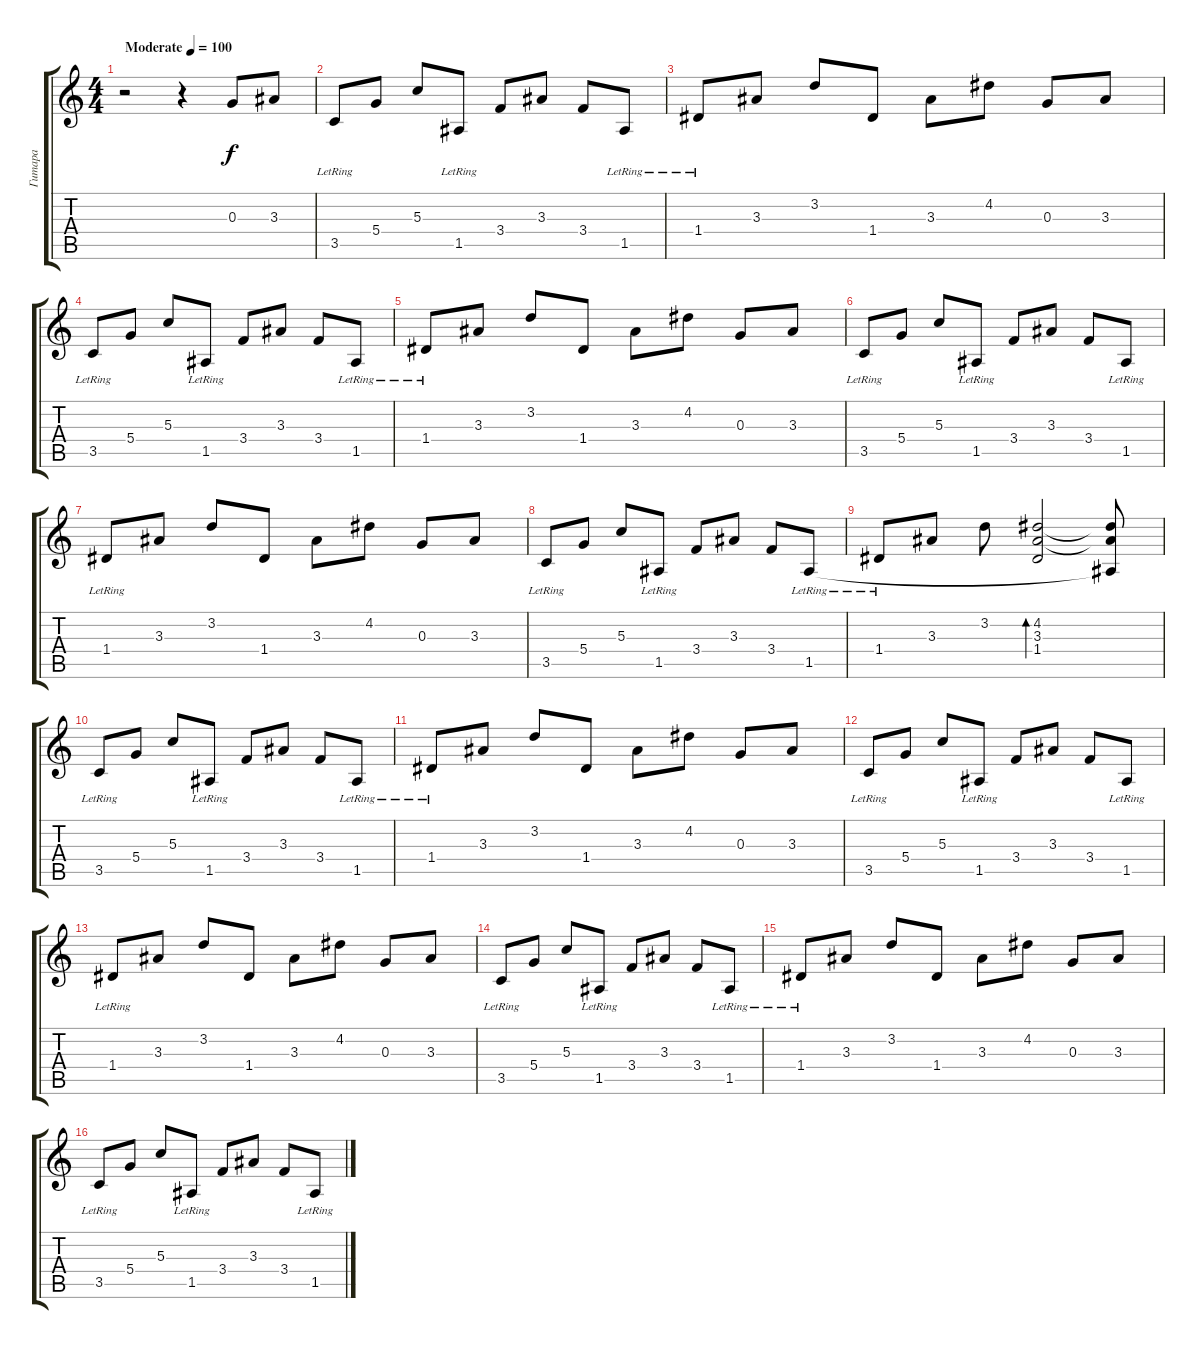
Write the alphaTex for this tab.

\track ("Гитара" "Гитара") {instrument acousticguitarsteel}
\staff {score tabs}
\tuning (E4 B3 G3 D3 A2 E2) {hide}
\ts (4 4)
\tempo (100 "Moderate")
\clef g2
\ks c
r.2{dy f instrument acousticguitarsteel} r.4 0.3.8 3.3.8 |
3.5{lr}.8 5.4.8 5.3.8 1.5{lr}.8 3.4.8 3.3.8 3.4.8 1.5{lr}.8 |
1.4{lr}.8 3.3.8 3.2.8 1.4.8 3.3.8 4.2.8 0.3.8 3.3.8 |
3.5{lr}.8 5.4.8 5.3.8 1.5{lr}.8 3.4.8 3.3.8 3.4.8 1.5{lr}.8 |
1.4{lr}.8 3.3.8 3.2.8 1.4.8 3.3.8 4.2.8 0.3.8 3.3.8 |
3.5{lr}.8 5.4.8 5.3.8 1.5{lr}.8 3.4.8 3.3.8 3.4.8 1.5{lr}.8 |
1.4{lr}.8 3.3.8 3.2.8 1.4.8 3.3.8 4.2.8 0.3.8 3.3.8 |
3.5{lr}.8 5.4.8 5.3.8 1.5{lr}.8 3.4.8 3.3.8 3.4.8 1.5{lr}.8 |
1.4{lr}.8 3.3.8 3.2.8 (4.2 3.3 1.4).2{bd 240} (4.2{t} 3.3{t} 1.5{t}).8 |
3.5{lr}.8 5.4.8 5.3.8 1.5{lr}.8 3.4.8 3.3.8 3.4.8 1.5{lr}.8 |
1.4{lr}.8 3.3.8 3.2.8 1.4.8 3.3.8 4.2.8 0.3.8 3.3.8 |
3.5{lr}.8 5.4.8 5.3.8 1.5{lr}.8 3.4.8 3.3.8 3.4.8 1.5{lr}.8 |
1.4{lr}.8 3.3.8 3.2.8 1.4.8 3.3.8 4.2.8 0.3.8 3.3.8 |
3.5{lr}.8 5.4.8 5.3.8 1.5{lr}.8 3.4.8 3.3.8 3.4.8 1.5{lr}.8 |
1.4{lr}.8 3.3.8 3.2.8 1.4.8 3.3.8 4.2.8 0.3.8 3.3.8 |
3.5{lr}.8 5.4.8 5.3.8 1.5{lr}.8 3.4.8 3.3.8 3.4.8 1.5{lr}.8
